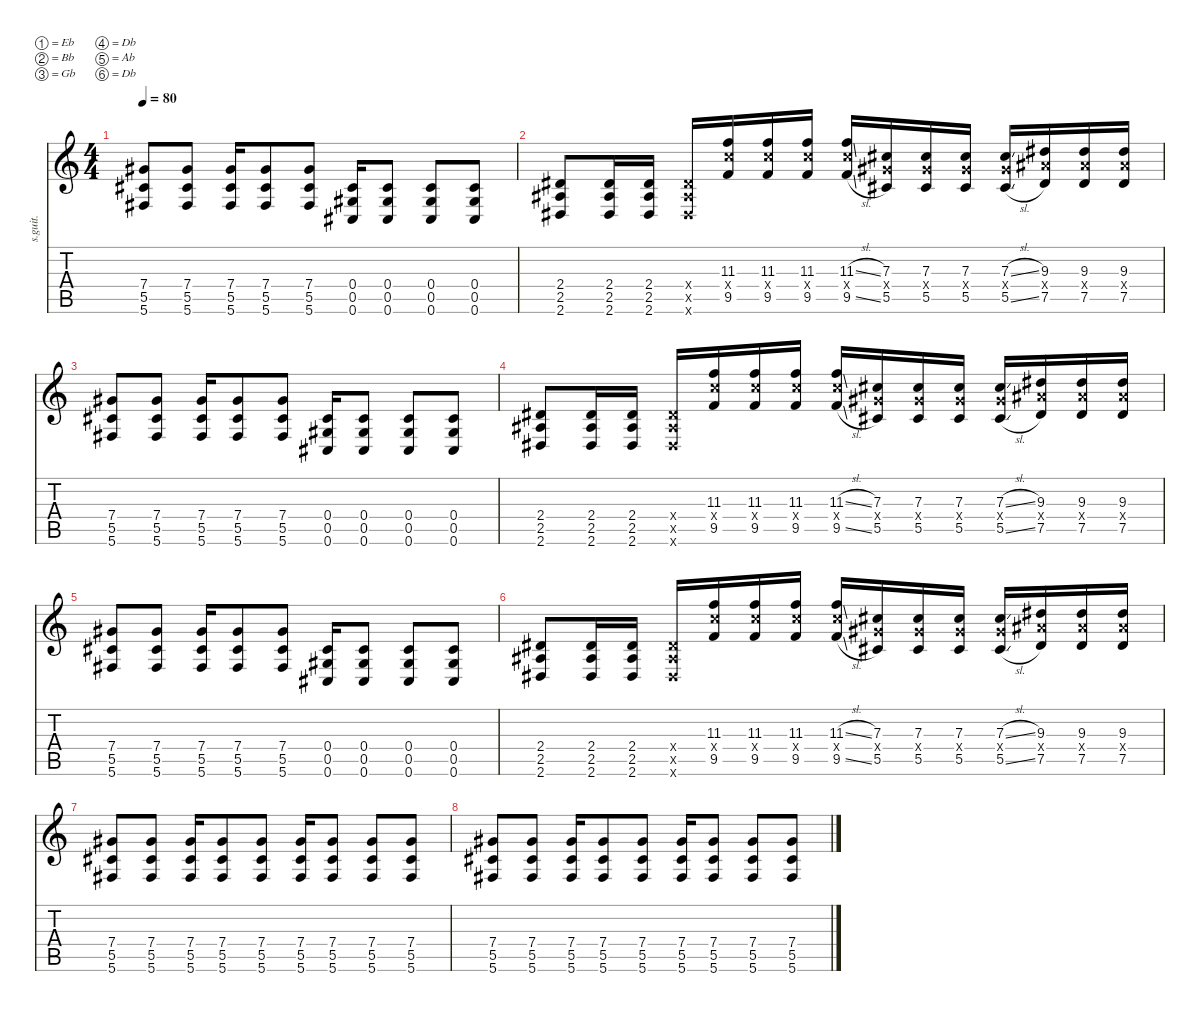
\defaultSystemsLayout 4
\hideDynamics
\bracketExtendMode nobrackets
\track ("" "s.guit.") {instrument distortionguitar}
\staff {score tabs}
\tuning (Eb4 Bb3 Gb3 Db3 Ab2 Db2)
\ts (4 4)
\tempo 80
\clef g2
\ks c
(7.4{acc #} 5.5{acc #} 5.6{acc #}).8{dy ff} (7.4{acc #} 5.5{acc #} 5.6{acc #}).8 (7.4{acc #} 5.5{acc #} 5.6{acc #}).16 (7.4{acc #} 5.5{acc #} 5.6{acc #}).8 (7.4{acc #} 5.5{acc #} 5.6{acc #}).8 (0.4{acc #} 0.5{acc #} 0.6{acc #}).16 (0.4{acc #} 0.5{acc #} 0.6{acc #}).8 (0.4{acc #} 0.5{acc #} 0.6{acc #}).8 (0.4{acc #} 0.5{acc #} 0.6{acc #}).8 |
(2.4{acc #} 2.5{acc #} 2.6{acc #}).8 (2.4{acc #} 2.5{acc #} 2.6{acc #}).16 (2.4{acc #} 2.5{acc #} 2.6{acc #}).16 (2.4{x acc #} 2.5{x acc #} 2.6{x acc #}).16 (11.3 11.4{x} 9.5).16 (11.3 11.4{x} 9.5).16 (11.3 11.4{x} 9.5).16 (11.3{sl} 11.4{x} 9.5{sl}).16 (7.3{acc #} 7.4{x acc #} 5.5{acc #}).16 (7.3{acc #} 7.4{x acc #} 5.5{acc #}).16 (7.3{acc #} 7.4{x acc #} 5.5{acc #}).16 (7.3{sl acc #} 7.4{x acc #} 5.5{sl acc #}).16 (9.3{acc #} 9.4{x acc #} 7.5{acc #}).16 (9.3{acc #} 9.4{x acc #} 7.5{acc #}).16 (9.3{acc #} 9.4{x acc #} 7.5{acc #}).16 |
(7.4{acc #} 5.5{acc #} 5.6{acc #}).8 (7.4{acc #} 5.5{acc #} 5.6{acc #}).8 (7.4{acc #} 5.5{acc #} 5.6{acc #}).16 (7.4{acc #} 5.5{acc #} 5.6{acc #}).8 (7.4{acc #} 5.5{acc #} 5.6{acc #}).8 (0.4{acc #} 0.5{acc #} 0.6{acc #}).16 (0.4{acc #} 0.5{acc #} 0.6{acc #}).8 (0.4{acc #} 0.5{acc #} 0.6{acc #}).8 (0.4{acc #} 0.5{acc #} 0.6{acc #}).8 |
(2.4{acc #} 2.5{acc #} 2.6{acc #}).8 (2.4{acc #} 2.5{acc #} 2.6{acc #}).16 (2.4{acc #} 2.5{acc #} 2.6{acc #}).16 (2.4{x acc #} 2.5{x acc #} 2.6{x acc #}).16 (11.3 11.4{x} 9.5).16 (11.3 11.4{x} 9.5).16 (11.3 11.4{x} 9.5).16 (11.3{sl} 11.4{x} 9.5{sl}).16 (7.3{acc #} 7.4{x acc #} 5.5{acc #}).16 (7.3{acc #} 7.4{x acc #} 5.5{acc #}).16 (7.3{acc #} 7.4{x acc #} 5.5{acc #}).16 (7.3{sl acc #} 7.4{x acc #} 5.5{sl acc #}).16 (9.3{acc #} 9.4{x acc #} 7.5{acc #}).16 (9.3{acc #} 9.4{x acc #} 7.5{acc #}).16 (9.3{acc #} 9.4{x acc #} 7.5{acc #}).16 |
(7.4{acc #} 5.5{acc #} 5.6{acc #}).8 (7.4{acc #} 5.5{acc #} 5.6{acc #}).8 (7.4{acc #} 5.5{acc #} 5.6{acc #}).16 (7.4{acc #} 5.5{acc #} 5.6{acc #}).8 (7.4{acc #} 5.5{acc #} 5.6{acc #}).8 (0.4{acc #} 0.5{acc #} 0.6{acc #}).16 (0.4{acc #} 0.5{acc #} 0.6{acc #}).8 (0.4{acc #} 0.5{acc #} 0.6{acc #}).8 (0.4{acc #} 0.5{acc #} 0.6{acc #}).8 |
(2.4{acc #} 2.5{acc #} 2.6{acc #}).8 (2.4{acc #} 2.5{acc #} 2.6{acc #}).16 (2.4{acc #} 2.5{acc #} 2.6{acc #}).16 (2.4{x acc #} 2.5{x acc #} 2.6{x acc #}).16 (11.3 11.4{x} 9.5).16 (11.3 11.4{x} 9.5).16 (11.3 11.4{x} 9.5).16 (11.3{sl} 11.4{x} 9.5{sl}).16 (7.3{acc #} 7.4{x acc #} 5.5{acc #}).16 (7.3{acc #} 7.4{x acc #} 5.5{acc #}).16 (7.3{acc #} 7.4{x acc #} 5.5{acc #}).16 (7.3{sl acc #} 7.4{x acc #} 5.5{sl acc #}).16 (9.3{acc #} 9.4{x acc #} 7.5{acc #}).16 (9.3{acc #} 9.4{x acc #} 7.5{acc #}).16 (9.3{acc #} 9.4{x acc #} 7.5{acc #}).16 |
(7.4{acc #} 5.5{acc #} 5.6{acc #}).8 (7.4{acc #} 5.5{acc #} 5.6{acc #}).8 (7.4{acc #} 5.5{acc #} 5.6{acc #}).16 (7.4{acc #} 5.5{acc #} 5.6{acc #}).8 (7.4{acc #} 5.5{acc #} 5.6{acc #}).8 (7.4{acc #} 5.5{acc #} 5.6{acc #}).16 (7.4{acc #} 5.5{acc #} 5.6{acc #}).8 (7.4{acc #} 5.5{acc #} 5.6{acc #}).8 (7.4{acc #} 5.5{acc #} 5.6{acc #}).8 |
(7.4{acc #} 5.5{acc #} 5.6{acc #}).8 (7.4{acc #} 5.5{acc #} 5.6{acc #}).8 (7.4{acc #} 5.5{acc #} 5.6{acc #}).16 (7.4{acc #} 5.5{acc #} 5.6{acc #}).8 (7.4{acc #} 5.5{acc #} 5.6{acc #}).8 (7.4{acc #} 5.5{acc #} 5.6{acc #}).16 (7.4{acc #} 5.5{acc #} 5.6{acc #}).8 (7.4{acc #} 5.5{acc #} 5.6{acc #}).8 (7.4{acc #} 5.5{acc #} 5.6{acc #}).8
